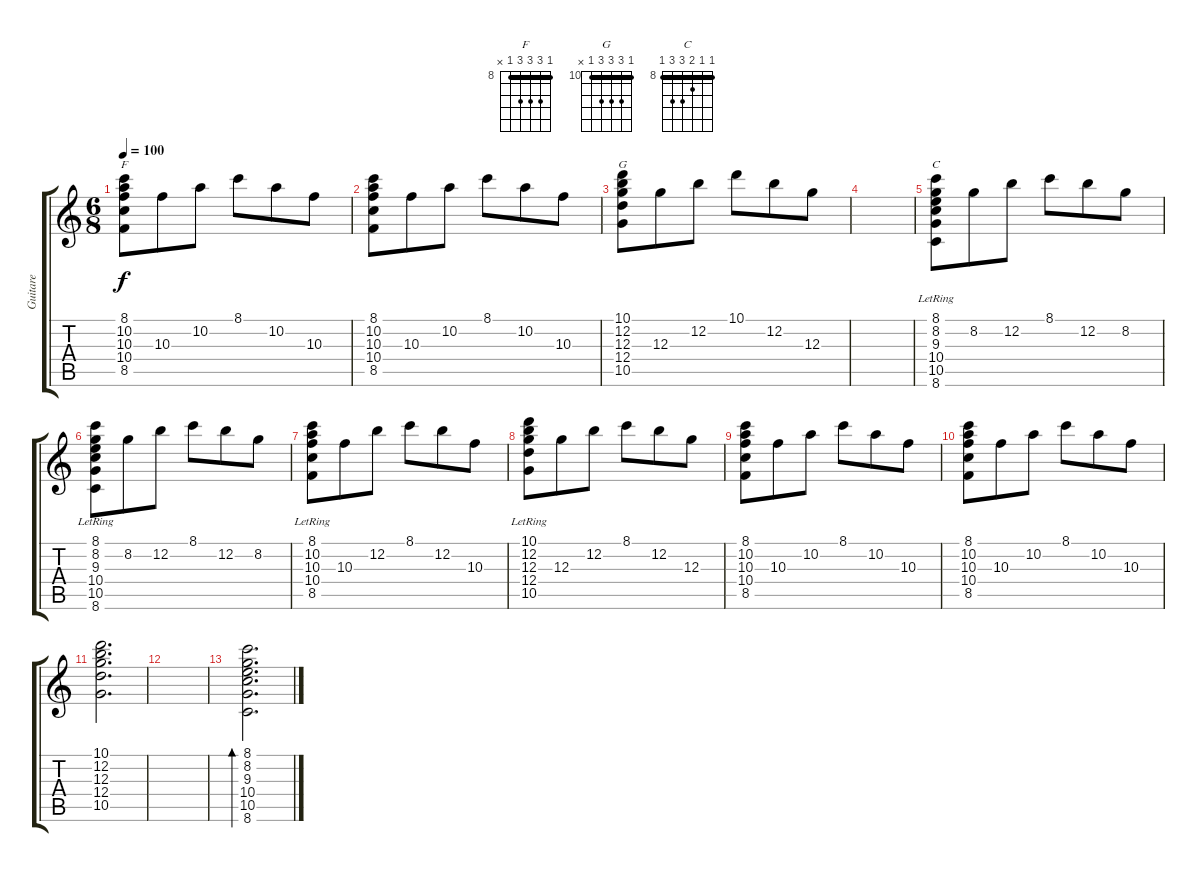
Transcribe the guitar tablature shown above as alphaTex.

\track ("Guitare" "Guitare") {instrument acousticguitarsteel}
\staff {score tabs}
\tuning (E4 B3 G3 D3 A2 E2) {hide}
\chord ("F" 8 10 10 10 8 x) {firstfret 8 barre 8}
\chord ("G" 10 12 12 12 10 x) {firstfret 10 barre 10}
\chord ("C" 8 8 9 10 10 8) {firstfret 8 barre 8}
\ts (6 8)
\tempo 100
\clef g2
\ks c
(8.1 10.2 10.3 10.4 8.5).8{ch "F" dy f} 10.3.8 10.2.8 8.1.8 10.2.8 10.3.8 |
(8.1 10.2 10.3 10.4 8.5).8 10.3.8 10.2.8 8.1.8 10.2.8 10.3.8 |
(10.1 12.2 12.3 12.4 10.5).8{ch "G"} 12.3.8 12.2.8 10.1.8 12.2.8 12.3.8 |
|
(8.1{lr} 8.2{lr} 9.3{lr} 10.4{lr} 10.5{lr} 8.6{lr}).8{ch "C"} 8.2.8 12.2.8 8.1.8 12.2.8 8.2.8 |
(8.1{lr} 8.2{lr} 9.3{lr} 10.4{lr} 10.5{lr} 8.6{lr}).8 8.2.8 12.2.8 8.1.8 12.2.8 8.2.8 |
(8.1{lr} 10.2{lr} 10.3{lr} 10.4{lr} 8.5{lr}).8 10.3.8 12.2.8 8.1.8 12.2.8 10.3.8 |
(10.1{lr} 12.2{lr} 12.3{lr} 12.4{lr} 10.5{lr}).8 12.3.8 12.2.8 8.1.8 12.2.8 12.3.8 |
(8.1 10.2 10.3 10.4 8.5).8 10.3.8 10.2.8 8.1.8 10.2.8 10.3.8 |
(8.1 10.2 10.3 10.4 8.5).8 10.3.8 10.2.8 8.1.8 10.2.8 10.3.8 |
(10.1 12.2 12.3 12.4 10.5).2{d} |
|
(8.1 8.2 9.3 10.4 10.5 8.6).2{d bd 480}
